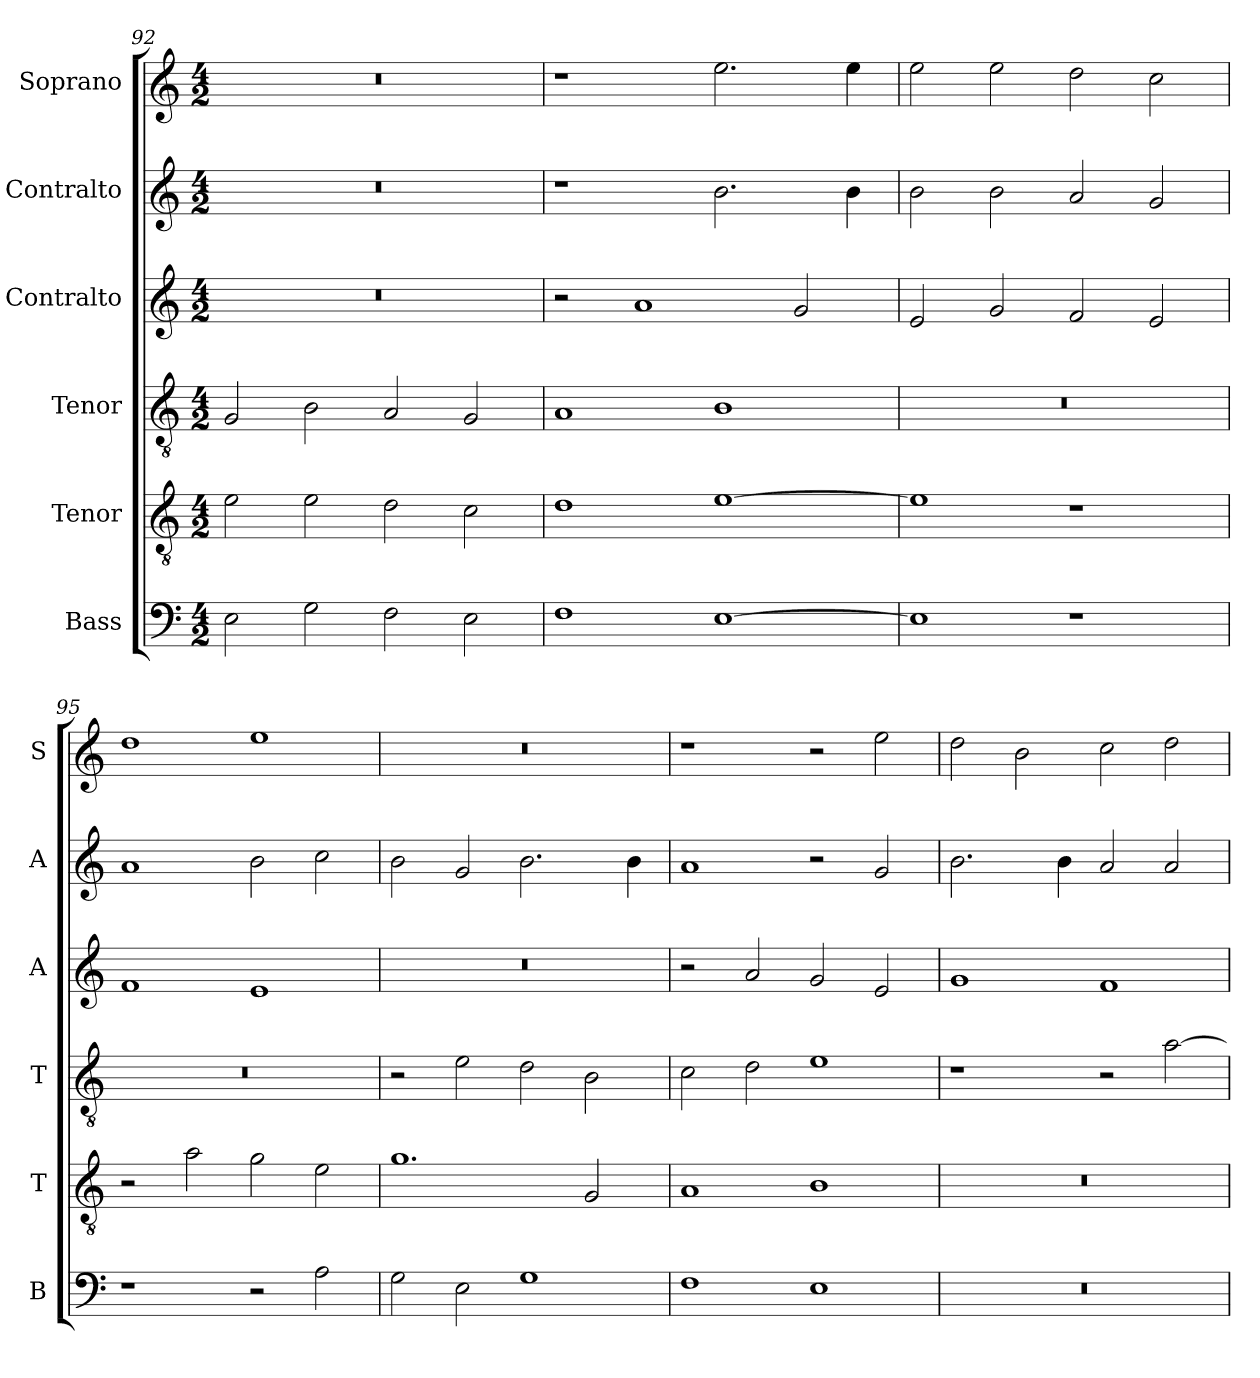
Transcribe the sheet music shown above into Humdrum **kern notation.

**kern	**kern	**kern	**kern	**kern	**kern
*part6	*part5	*part4	*part3	*part2	*part1
*staff6	*staff5	*staff4	*staff3	*staff2	*staff1
*I"Bass	*I"Tenor	*I"Tenor	*I"Contralto	*I"Contralto	*I"Soprano
*I'B	*I'T	*I'T	*I'A	*I'A	*I'S
*clefF4	*clefGv2	*clefGv2	*clefG2	*clefG2	*clefG2
*k[]	*k[]	*k[]	*k[]	*k[]	*k[]
*G:mix	*G:mix	*G:mix	*G:mix	*G:mix	*G:mix
*M4/2	*M4/2	*M4/2	*M4/2	*M4/2	*M4/2
=92	=92	=92	=92	=92	=92
2E	2e	2G	0r	0r	0r
2G	2e	2B	.	.	.
2F	2d	2A	.	.	.
2E	2c	2G	.	.	.
=93	=93	=93	=93	=93	=93
1F	1d	1A	2r	1r	1r
.	.	.	1a	.	.
[1E	[1e	1B	.	2.b	2.ee
.	.	.	2g	.	.
.	.	.	.	4b	4ee
=94	=94	=94	=94	=94	=94
1E]	1e]	0r	2e	2b	2ee
.	.	.	2g	2b	2ee
1r	1r	.	2f	2a	2dd
.	.	.	2e	2g	2cc
=95	=95	=95	=95	=95	=95
1r	2r	0r	1f	1a	1dd
.	2a	.	.	.	.
2r	2g	.	1e	2b	1ee
2A	2e	.	.	2cc	.
=96	=96	=96	=96	=96	=96
2G	1.g	2r	0r	2b	0r
2E	.	2e	.	2g	.
1G	.	2d	.	2.b	.
.	2G	2B	.	.	.
.	.	.	.	4b	.
=97	=97	=97	=97	=97	=97
1F	1A	2c	2r	1a	1r
.	.	2d	2a	.	.
1E	1B	1e	2g	2r	2r
.	.	.	2e	2g	2ee
=98	=98	=98	=98	=98	=98
0r	0r	1r	1g	2.b	2dd
.	.	.	.	.	2b
.	.	.	.	4b	.
.	.	2r	1f	2a	2cc
.	.	[2a	.	2a	2dd
=	=	=	=	=	=
*-	*-	*-	*-	*-	*-
